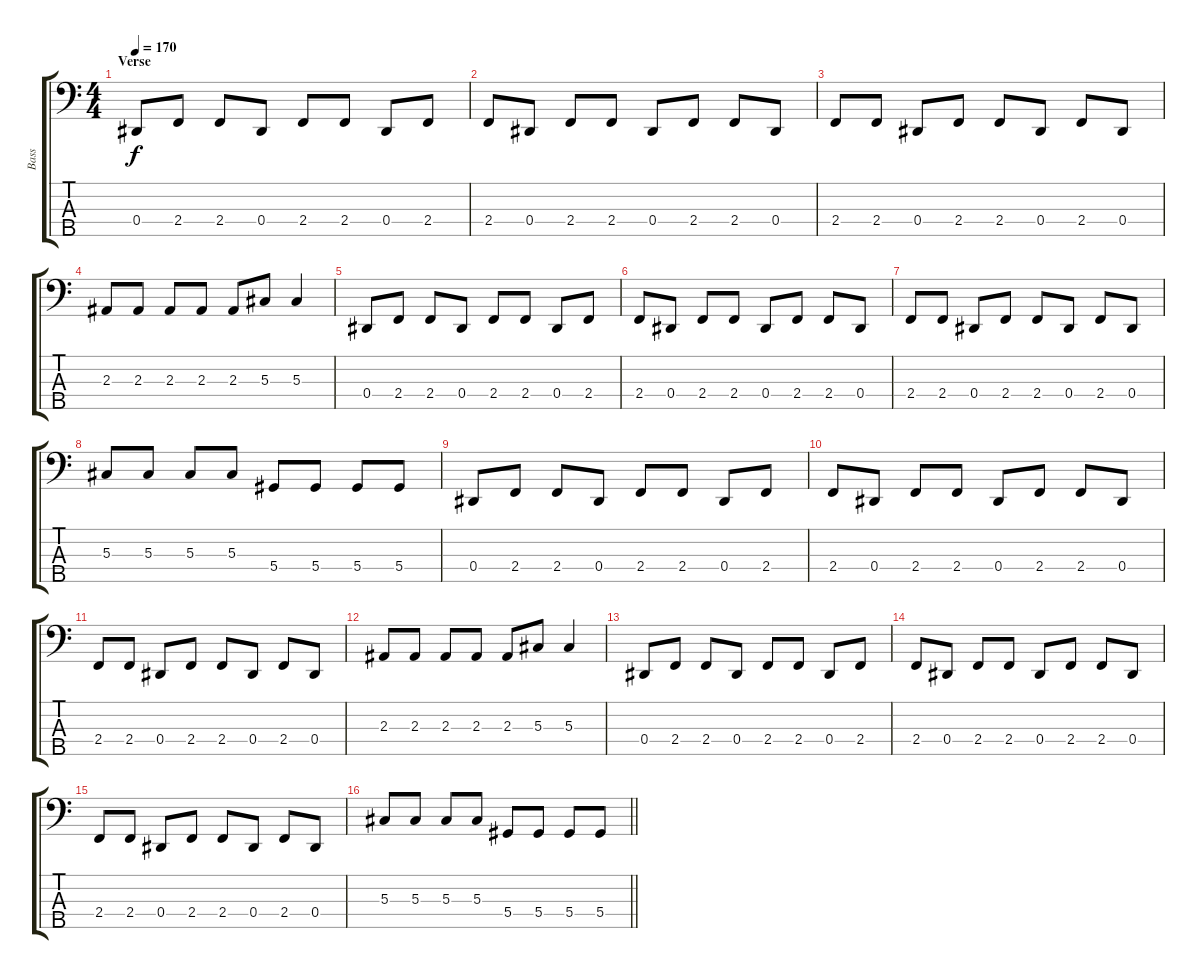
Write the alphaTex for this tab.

\track ("Bass" "Bass") {instrument electricbassfinger}
\staff {score tabs}
\tuning (Gb2 Db2 Ab1 Eb1 Bb0) {hide}
\ts (4 4)
\section ("" "Verse")
\tempo 170
\clef f4
\ks c
0.4.8{dy f} 2.4.8 2.4.8 0.4.8 2.4.8 2.4.8 0.4.8 2.4.8 |
2.4.8 0.4.8 2.4.8 2.4.8 0.4.8 2.4.8 2.4.8 0.4.8 |
2.4.8 2.4.8 0.4.8 2.4.8 2.4.8 0.4.8 2.4.8 0.4.8 |
2.3.8 2.3.8 2.3.8 2.3.8 2.3.8 5.3.8 5.3.4 |
0.4.8 2.4.8 2.4.8 0.4.8 2.4.8 2.4.8 0.4.8 2.4.8 |
2.4.8 0.4.8 2.4.8 2.4.8 0.4.8 2.4.8 2.4.8 0.4.8 |
2.4.8 2.4.8 0.4.8 2.4.8 2.4.8 0.4.8 2.4.8 0.4.8 |
5.3.8 5.3.8 5.3.8 5.3.8 5.4.8 5.4.8 5.4.8 5.4.8 |
0.4.8 2.4.8 2.4.8 0.4.8 2.4.8 2.4.8 0.4.8 2.4.8 |
2.4.8 0.4.8 2.4.8 2.4.8 0.4.8 2.4.8 2.4.8 0.4.8 |
2.4.8 2.4.8 0.4.8 2.4.8 2.4.8 0.4.8 2.4.8 0.4.8 |
2.3.8 2.3.8 2.3.8 2.3.8 2.3.8 5.3.8 5.3.4 |
0.4.8 2.4.8 2.4.8 0.4.8 2.4.8 2.4.8 0.4.8 2.4.8 |
2.4.8 0.4.8 2.4.8 2.4.8 0.4.8 2.4.8 2.4.8 0.4.8 |
2.4.8 2.4.8 0.4.8 2.4.8 2.4.8 0.4.8 2.4.8 0.4.8 |
\barLineRight lightlight
5.3.8 5.3.8 5.3.8 5.3.8 5.4.8 5.4.8 5.4.8 5.4.8
